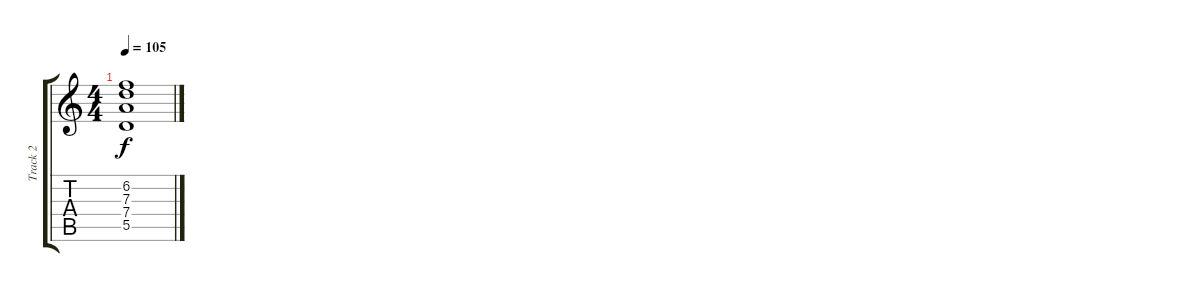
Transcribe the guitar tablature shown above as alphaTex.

\track ("Track 2" "Track 2") {instrument distortionguitar}
\staff {score tabs}
\tuning (E4 B3 G3 D3 A2 E2) {hide}
\ts (4 4)
\tempo 105
\clef g2
\ks c
(6.2 7.3 7.4 5.5).1{dy f}
